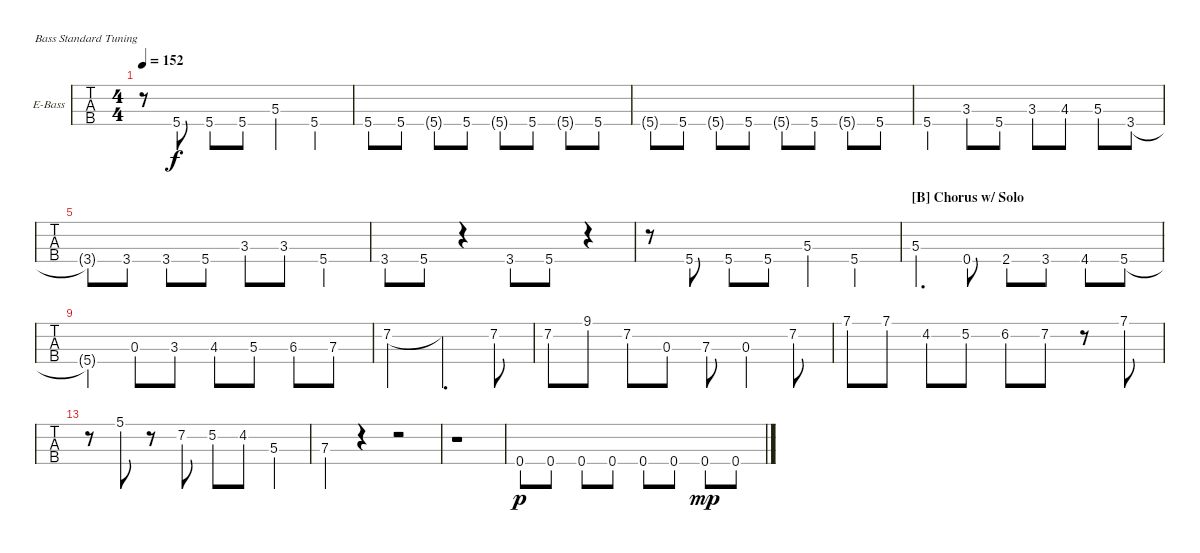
\bracketExtendMode nobrackets
\firstSystemTrackNameOrientation horizontal
\otherSystemsTrackNameOrientation horizontal
\defaultBarNumberDisplay FirstOfSystem
\track ("Bass" "E-Bass") {instrument electricbassfinger}
\staff {tabs}
\tuning (G2 D2 A1 E1)
\ts (4 4)
\tempo 152
\clef f4
\ks c
r.8{dy f} 5.4{ac}.8 5.4{ac}.8 5.4{ac}.8 5.3{ac}.4 5.4{ac}.4 |
5.4.8 5.4.8 5.4{g}.8 5.4.8 5.4{g}.8 5.4.8 5.4{g}.8 5.4.8 |
5.4{g}.8 5.4.8 5.4{g}.8 5.4.8 5.4{g}.8 5.4.8 5.4{g}.8 5.4.8 |
5.4.4 3.3.8 5.4.8 3.3.8 4.3.8 5.3.8 3.4{ac}.8 |
3.4{t}.8 3.4.8 3.4.8 5.4.8 3.3.8 3.3.8 5.4.4 |
3.4{ac}.8 5.4{ac}.8 r.4 3.4{ac}.8 5.4{ac}.8 r.4 |
r.8 5.4{ac}.8 5.4{ac}.8 5.4{ac}.8 5.3{ac}.4 5.4{ac}.4 |
\section ("B" "Chorus w/ Solo")
5.3.4{d} 0.4.8 2.4.8 3.4.8 4.4.8 5.4.8 |
5.4{t}.4 0.3.8 3.3.8 4.3.8 5.3.8 6.3.8 7.3.8 |
7.2.2 7.2{t}.4{d} 7.2.8 |
7.2.8 9.1.8 7.2.8 0.3.8 7.3.8 0.3.4 7.2.8 |
7.1.8 7.1.8 4.2.8 5.2.8 6.2.8 7.2.8 r.8 7.1.8 |
r.8 5.1.8 r.8 7.2.8 5.2.8 4.2.8 5.3.4 |
7.3{ac}.4 r.4 r.2 |
r.1 |
0.4.8{dy p} 0.4.8 0.4.8 0.4.8 0.4.8 0.4.8 0.4.8{dy mp} 0.4.8
